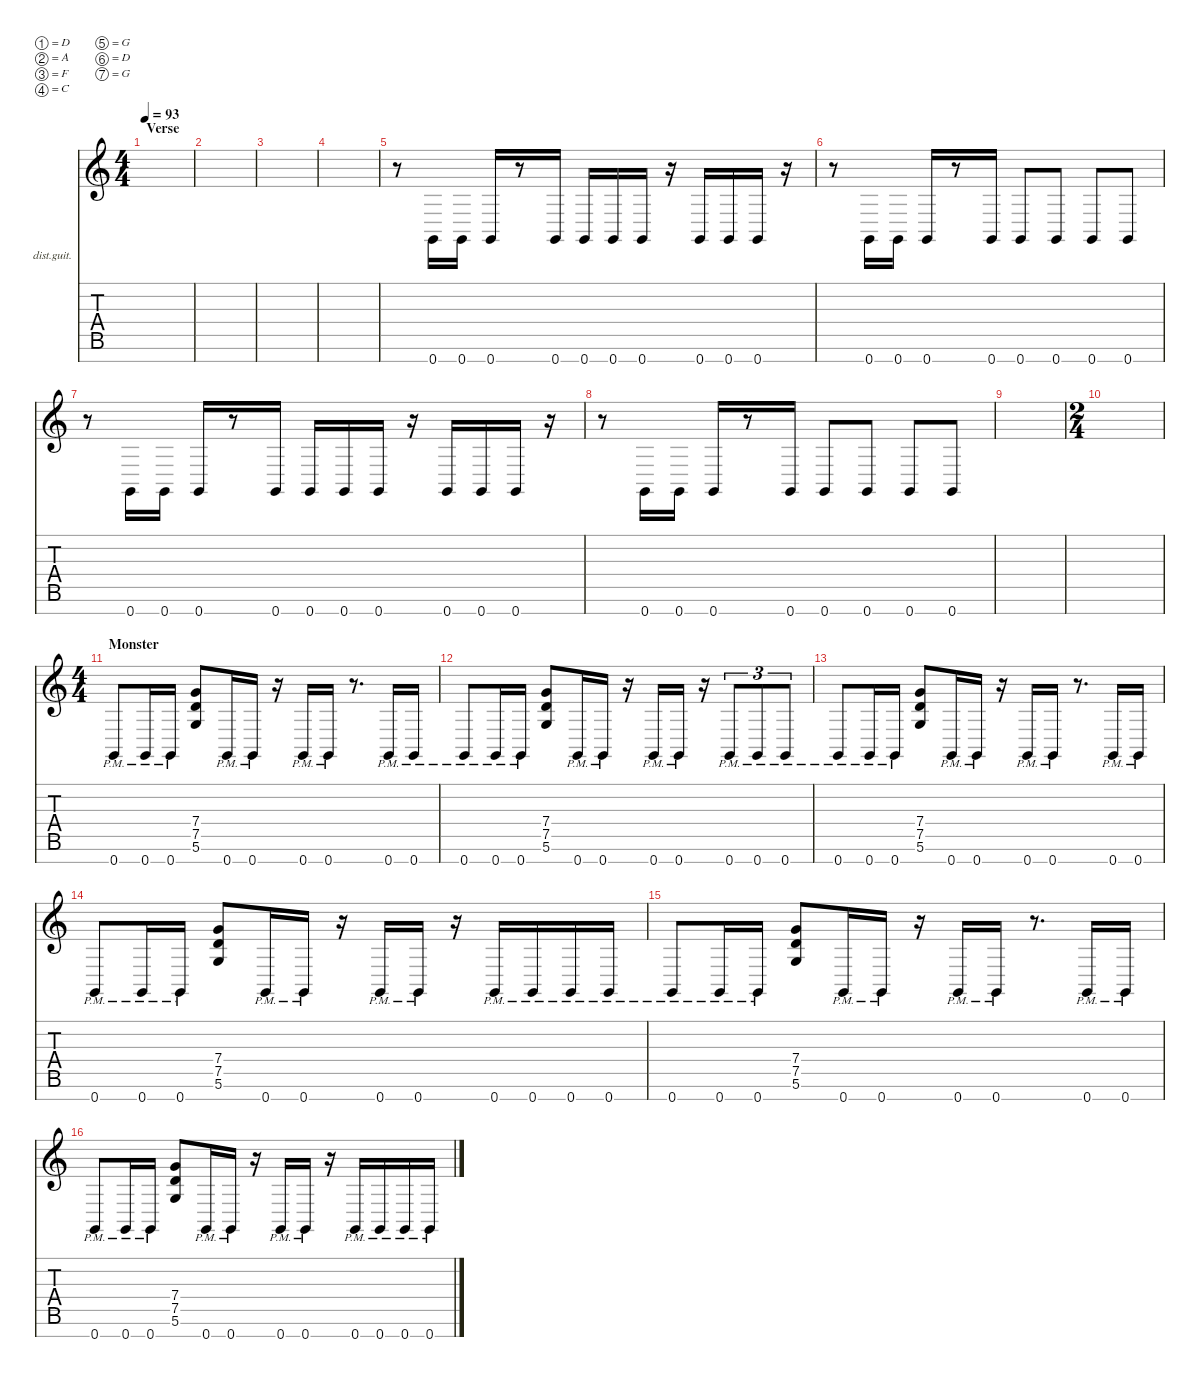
\defaultSystemsLayout 2
\hideDynamics
\bracketExtendMode nobrackets
\firstSystemTrackNameOrientation horizontal
\otherSystemsTrackNameOrientation horizontal
\track ("Rhytm" "dist.guit.") {defaultSystemsLayout 2 instrument distortionguitar}
\staff {score tabs}
\tuning (D4 A3 F3 C3 G2 D2 G1)
\ts (4 4)
\section ("" "Verse")
\scale
1.03043
\tempo 93
\accidentals auto
\clef g2
\ottava regular
\simile none
\scale
1.03043
\ks c
|
\scale
0.969568
\scale
0.969568 |
\scale
1.03043
\scale
1.03043 |
\scale
0.969568
\scale
0.969568 |
\scale
1.09695
\scale
1.09695 r.8{beam Down} 0.7.16{beam Up} 0.7.16{beam Up} 0.7.16{beam Up} r.8{beam Up} 0.7.16{beam Up} 0.7.16{beam Up} 0.7.16{beam Up} 0.7.16{beam Up} r.16{beam Up} 0.7.16{beam Up} 0.7.16{beam Up} 0.7.16{beam Up} r.16{beam Up} |
r.8{beam Down} 0.7.16{beam Up} 0.7.16{beam Up} 0.7.16{beam Up} r.8{beam Up} 0.7.16{beam Up} 0.7.8{beam Up} 0.7.8{beam Up} 0.7.8{beam Up} 0.7.8{beam Up} |
r.8{beam Down} 0.7.16{beam Up} 0.7.16{beam Up} 0.7.16{beam Up} r.8{beam Up} 0.7.16{beam Up} 0.7.16{beam Up} 0.7.16{beam Up} 0.7.16{beam Up} r.16{beam Up} 0.7.16{beam Up} 0.7.16{beam Up} 0.7.16{beam Up} r.16{beam Up} |
r.8{beam Down} 0.7.16{beam Up} 0.7.16{beam Up} 0.7.16{beam Up} r.8{beam Up} 0.7.16{beam Up} 0.7.8{beam Up} 0.7.8{beam Up} 0.7.8{beam Up} 0.7.8{beam Up} |
\scale
0.903045 |
\ts (2 4)
\beaming (8 2 2)
|
\ts (4 4)
\beaming (8 2 2 2 2)
\section ("" "Monster")
0.7{pm}.8{beam Up} 0.7{pm}.16{beam Up} 0.7{pm}.16{beam Up} (5.6 7.5 7.4).8{beam Up} 0.7{pm}.16{beam Up} 0.7{pm}.16{beam Up} r.16{beam Up} 0.7{pm}.16{beam Up} 0.7{pm}.16{beam Up} r.8{d beam Up} 0.7{pm}.16{beam Up} 0.7{pm}.16{beam Up} |
0.7{pm}.8{beam Up} 0.7{pm}.16{beam Up} 0.7{pm}.16{beam Up} (5.6 7.5 7.4).8{beam Up} 0.7{pm}.16{beam Up} 0.7{pm}.16{beam Up} r.16{beam Up} 0.7{pm}.16{beam Up} 0.7{pm}.16{beam Up} r.16{beam Up} 0.7{pm}.8{tu (3 2) beam Up} 0.7{pm}.8{tu (3 2) beam Up} 0.7{pm}.8{tu (3 2) beam Up} |
0.7{pm}.8{beam Up} 0.7{pm}.16{beam Up} 0.7{pm}.16{beam Up} (5.6 7.5 7.4).8{beam Up} 0.7{pm}.16{beam Up} 0.7{pm}.16{beam Up} r.16{beam Up} 0.7{pm}.16{beam Up} 0.7{pm}.16{beam Up} r.8{d beam Up} 0.7{pm}.16{beam Up} 0.7{pm}.16{beam Up} |
0.7{pm}.8{beam Up} 0.7{pm}.16{beam Up} 0.7{pm}.16{beam Up} (5.6 7.5 7.4).8{beam Up} 0.7{pm}.16{beam Up} 0.7{pm}.16{beam Up} r.16{beam Up} 0.7{pm}.16{beam Up} 0.7{pm}.16{beam Up} r.16{beam Up} 0.7{pm}.16{beam Up} 0.7{pm}.16{beam Up} 0.7{pm}.16{beam Up} 0.7{pm}.16{beam Up} |
0.7{pm}.8{beam Up} 0.7{pm}.16{beam Up} 0.7{pm}.16{beam Up} (5.6 7.5 7.4).8{beam Up} 0.7{pm}.16{beam Up} 0.7{pm}.16{beam Up} r.16{beam Up} 0.7{pm}.16{beam Up} 0.7{pm}.16{beam Up} r.8{d beam Up} 0.7{pm}.16{beam Up} 0.7{pm}.16{beam Up} |
0.7{pm}.8{beam Up} 0.7{pm}.16{beam Up} 0.7{pm}.16{beam Up} (5.6 7.5 7.4).8{beam Up} 0.7{pm}.16{beam Up} 0.7{pm}.16{beam Up} r.16{beam Up} 0.7{pm}.16{beam Up} 0.7{pm}.16{beam Up} r.16{beam Up} 0.7{pm}.16{beam Up} 0.7{pm}.16{beam Up} 0.7{pm}.16{beam Up} 0.7{pm}.16{beam Up}
